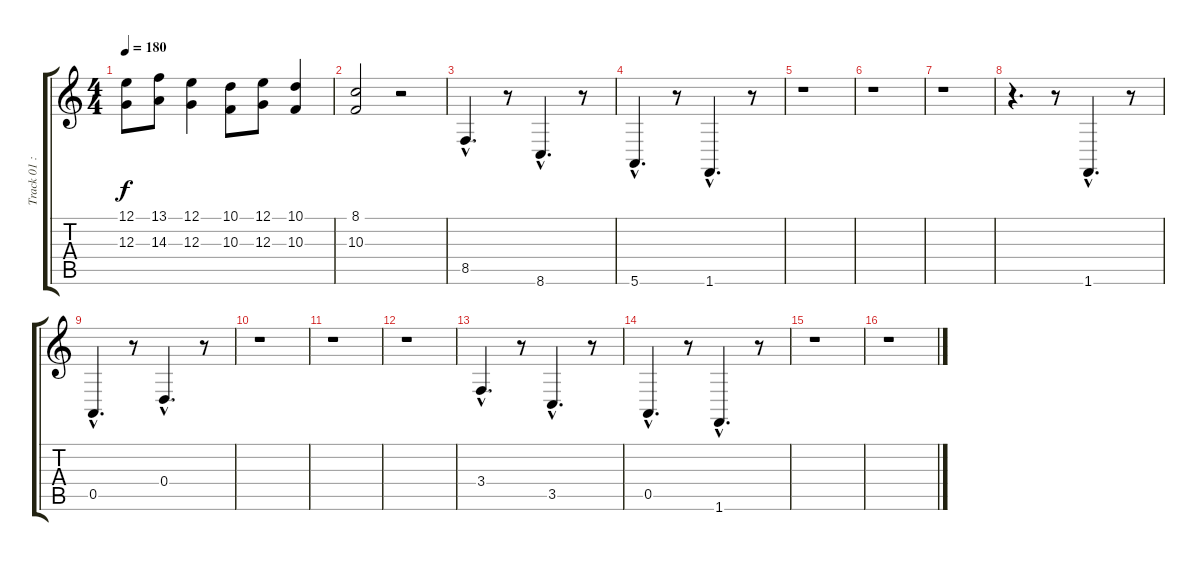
\track ("Track 01 : unspecified" "Track 01 :") {instrument oboe}
\staff {score tabs}
\tuning (E4 B3 G3 D3 A2 E2) {hide}
\ts (4 4)
\tempo 180
\clef g2
\ks c
(12.1 12.3).8{dy f} (13.1 14.3).8 (12.1 12.3).4 (10.1 10.3).8 (12.1 12.3).8 (10.1 10.3).4 |
(8.1 10.3).2 r.2 |
8.5{hac}.4{d} r.8 8.6{hac}.4{d} r.8 |
5.6{hac}.4{d} r.8 1.6{hac}.4{d} r.8 |
r.1 |
r.1 |
r.1 |
r.4{d} r.8 1.6{hac}.4{d} r.8 |
0.5{hac}.4{d} r.8 0.4{hac}.4{d} r.8 |
r.1 |
r.1 |
r.1 |
3.4{hac}.4{d} r.8 3.5{hac}.4{d} r.8 |
0.5{hac}.4{d} r.8 1.6{hac}.4{d} r.8 |
r.1 |
r.1
